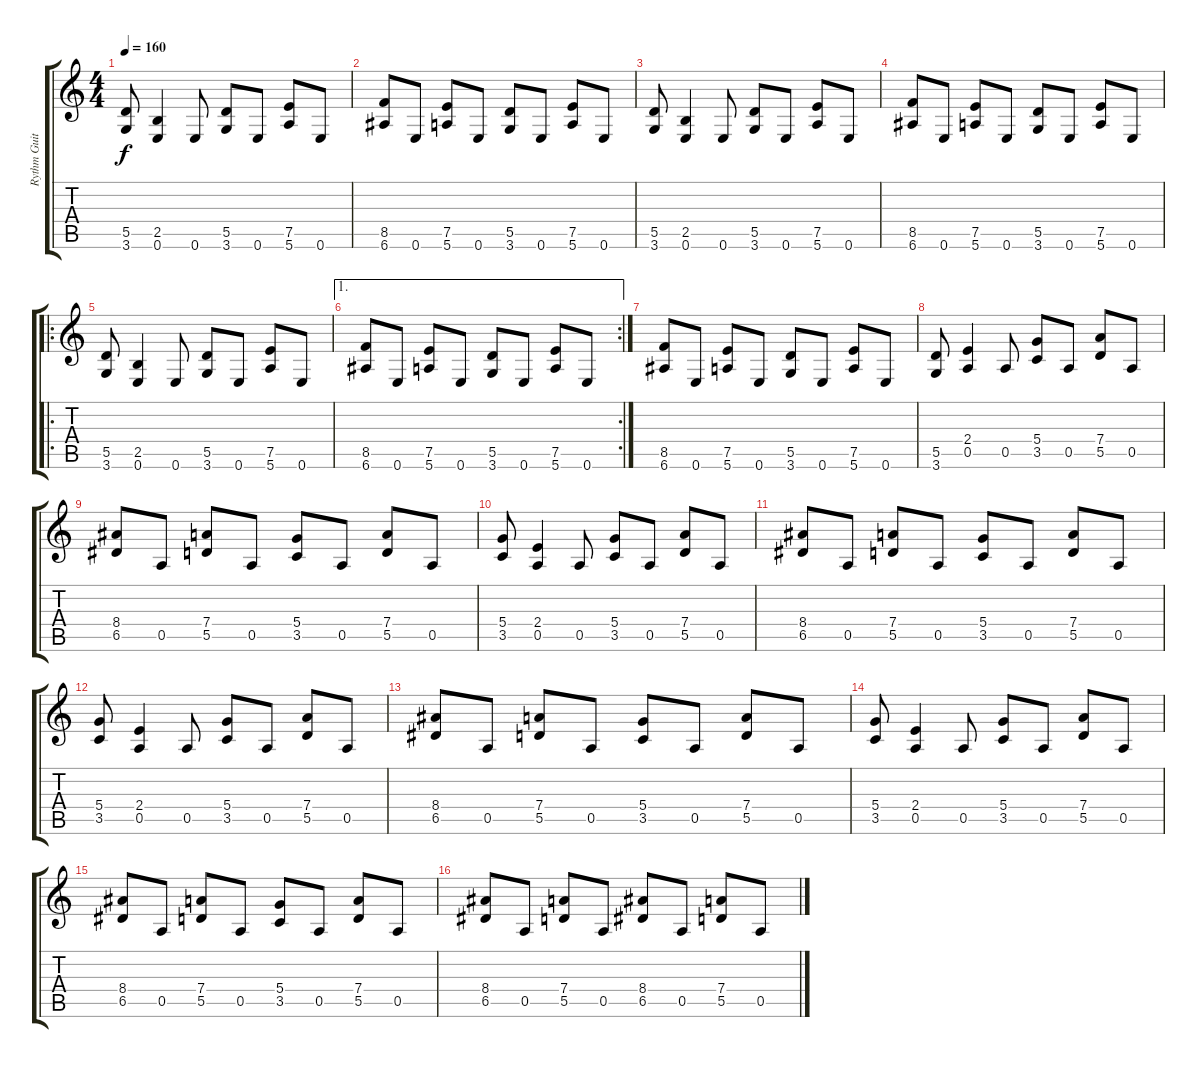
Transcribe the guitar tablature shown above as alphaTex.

\track ("Rythm Guitar" "Rythm Guit") {instrument overdrivenguitar}
\staff {score tabs}
\tuning (E4 B3 G3 D3 A2 E2) {hide}
\ts (4 4)
\tempo 160
\clef g2
\ks c
(5.5 3.6).8{dy f} (2.5 0.6).4 0.6.8 (5.5 3.6).8 0.6.8 (7.5 5.6).8 0.6.8 |
(8.5 6.6).8 0.6.8 (7.5 5.6).8 0.6.8 (5.5 3.6).8 0.6.8 (7.5 5.6).8 0.6.8 |
(5.5 3.6).8 (2.5 0.6).4 0.6.8 (5.5 3.6).8 0.6.8 (7.5 5.6).8 0.6.8 |
(8.5 6.6).8 0.6.8 (7.5 5.6).8 0.6.8 (5.5 3.6).8 0.6.8 (7.5 5.6).8 0.6.8 |
\ro
(5.5 3.6).8 (2.5 0.6).4 0.6.8 (5.5 3.6).8 0.6.8 (7.5 5.6).8 0.6.8 |
\ae 1
\rc 2
(8.5 6.6).8 0.6.8 (7.5 5.6).8 0.6.8 (5.5 3.6).8 0.6.8 (7.5 5.6).8 0.6.8 |
(8.5 6.6).8 0.6.8 (7.5 5.6).8 0.6.8 (5.5 3.6).8 0.6.8 (7.5 5.6).8 0.6.8 |
(5.5 3.6).8 (2.4 0.5).4 0.5.8 (5.4 3.5).8 0.5.8 (7.4 5.5).8 0.5.8 |
(8.4 6.5).8 0.5.8 (7.4 5.5).8 0.5.8 (5.4 3.5).8 0.5.8 (7.4 5.5).8 0.5.8 |
(5.4 3.5).8 (2.4 0.5).4 0.5.8 (5.4 3.5).8 0.5.8 (7.4 5.5).8 0.5.8 |
(8.4 6.5).8 0.5.8 (7.4 5.5).8 0.5.8 (5.4 3.5).8 0.5.8 (7.4 5.5).8 0.5.8 |
(5.4 3.5).8 (2.4 0.5).4 0.5.8 (5.4 3.5).8 0.5.8 (7.4 5.5).8 0.5.8 |
(8.4 6.5).8 0.5.8 (7.4 5.5).8 0.5.8 (5.4 3.5).8 0.5.8 (7.4 5.5).8 0.5.8 |
(5.4 3.5).8 (2.4 0.5).4 0.5.8 (5.4 3.5).8 0.5.8 (7.4 5.5).8 0.5.8 |
(8.4 6.5).8 0.5.8 (7.4 5.5).8 0.5.8 (5.4 3.5).8 0.5.8 (7.4 5.5).8 0.5.8 |
(8.4 6.5).8 0.5.8 (7.4 5.5).8 0.5.8 (8.4 6.5).8 0.5.8 (7.4 5.5).8 0.5.8
